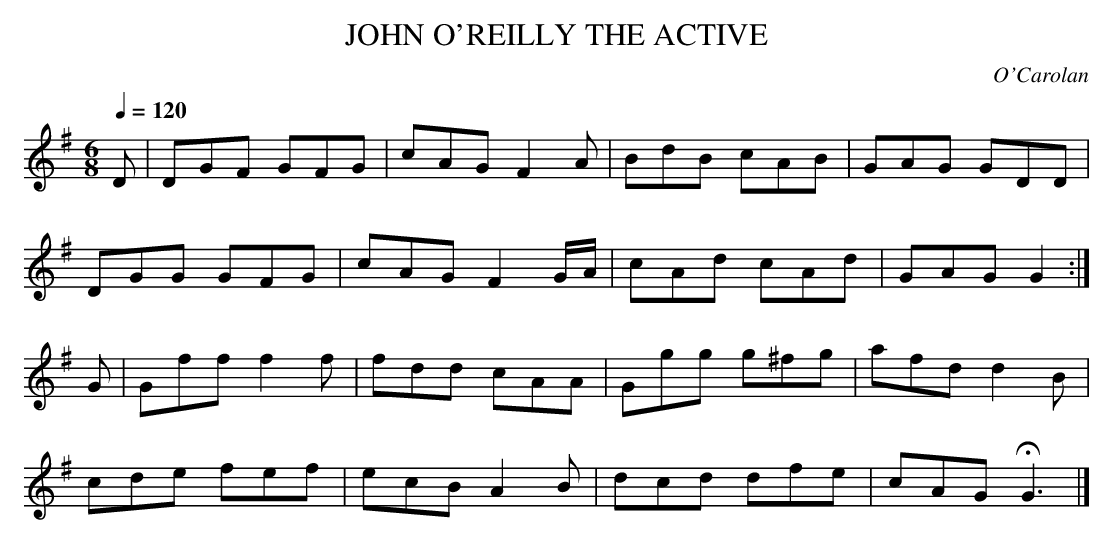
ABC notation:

X:1
T:JOHN O'REILLY THE ACTIVE
C:O'Carolan
Q:1/4=120
M:6/8
L:1/8
K:G
D|DGF GFG|cAG F2A|BdB cAB|GAG GDD|
DGG GFG|cAG F2G/A/|cAd cAd|GAG G2:|
G|Gff f2f|fdd cAA|Ggg g^fg|afd d2B|
cde fef|ecB A2B|dcd dfe|cAG HG3|]
